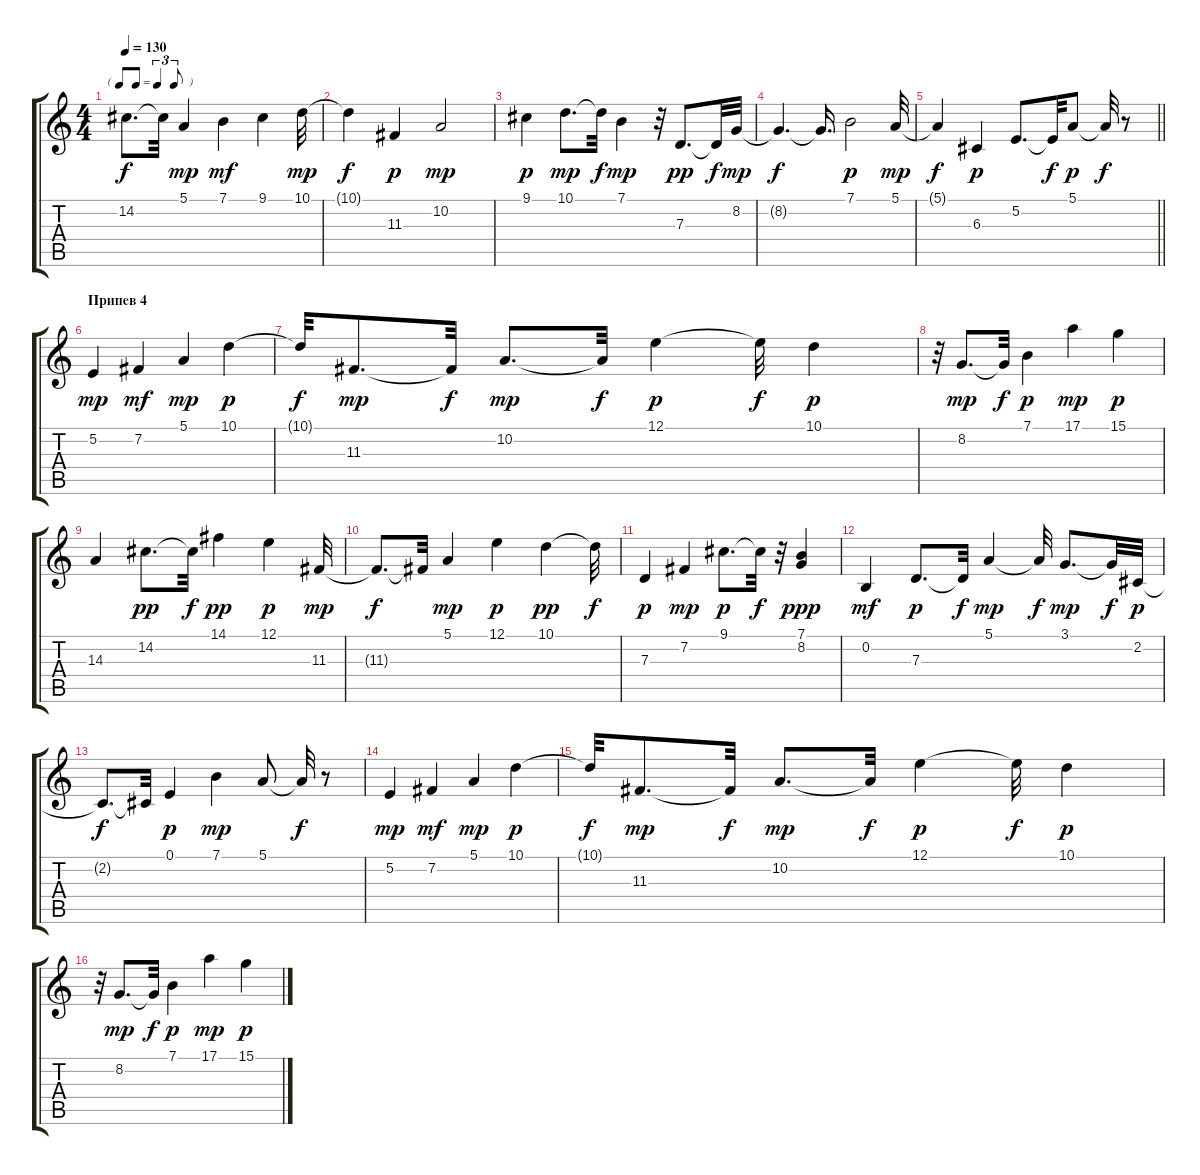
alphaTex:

\track "" {instrument violin}
\staff {score tabs}
\tuning (E4 B3 G3 D3 A2 E2) {hide}
\ts (4 4)
\tf triplet8th
\tempo 130
\clef g2
\ks c
14.2{t}.8{d dy f} 14.2{t}.32 5.1.4{dy mp} 7.1.4{dy mf} 9.1.4 10.1.32{dy mp} |
10.1{t}.4{dy f} 11.3.4{dy p} 10.2.2{dy mp} |
9.1.4{dy p} 10.1.8{d dy mp} 10.1{t}.32{dy f} 7.1.4{dy mp} r.32 7.3.8{d dy pp} 7.3{t}.32{dy f} 8.2.32{dy mp} |
8.2{t}.4{d dy f} 8.2{t}.16{d} 7.1.2{dy p} 5.1.32{dy mp} |
\barLineRight lightlight
5.1{t}.4{dy f} 6.3.4{dy p} 5.2.8{d} 5.2{t}.32{dy f} 5.1.8{dy p} 5.1{t}.32{dy f} r.8 |
\section ("" "Припев 4")
5.2.4{dy mp} 7.2.4{dy mf} 5.1.4{dy mp} 10.1.4{dy p} |
10.1{t}.32{dy f} 11.3.8{d dy mp} 11.3{t}.32{dy f} 10.2.8{d dy mp} 10.2{t}.32{dy f} 12.1.4{dy p} 12.1{t}.32{dy f} 10.1.4{dy p} |
r.32 8.2.8{d dy mp} 8.2{t}.32{dy f} 7.1.4{dy p} 17.1.4{dy mp} 15.1.4{dy p} |
14.3.4 14.2.8{d dy pp} 14.2{t}.32{dy f} 14.1.4{dy pp} 12.1.4{dy p} 11.3.32{dy mp} |
11.3{t}.8{d dy f} 11.3{t}.32 5.1.4{dy mp} 12.1.4{dy p} 10.1.4{dy pp} 10.1{t}.32{dy f} |
7.3.4{dy p} 7.2.4{dy mp} 9.1.8{d dy p} 9.1{t}.32{dy f} r.32 (7.1 8.2).4{dy ppp} |
0.2.4{dy mf} 7.3.8{d dy p} 7.3{t}.32{dy f} 5.1.4{dy mp} 5.1{t}.32{dy f} 3.1.8{d dy mp} 3.1{t}.32{dy f} 2.2.32{dy p} |
2.2{t}.8{d dy f} 2.2{t}.32 0.1.4{dy p} 7.1.4{dy mp} 5.1.8 5.1{t}.32{dy f} r.8 |
5.2.4{dy mp} 7.2.4{dy mf} 5.1.4{dy mp} 10.1.4{dy p} |
10.1{t}.32{dy f} 11.3.8{d dy mp} 11.3{t}.32{dy f} 10.2.8{d dy mp} 10.2{t}.32{dy f} 12.1.4{dy p} 12.1{t}.32{dy f} 10.1.4{dy p} |
r.32 8.2.8{d dy mp} 8.2{t}.32{dy f} 7.1.4{dy p} 17.1.4{dy mp} 15.1.4{dy p}
